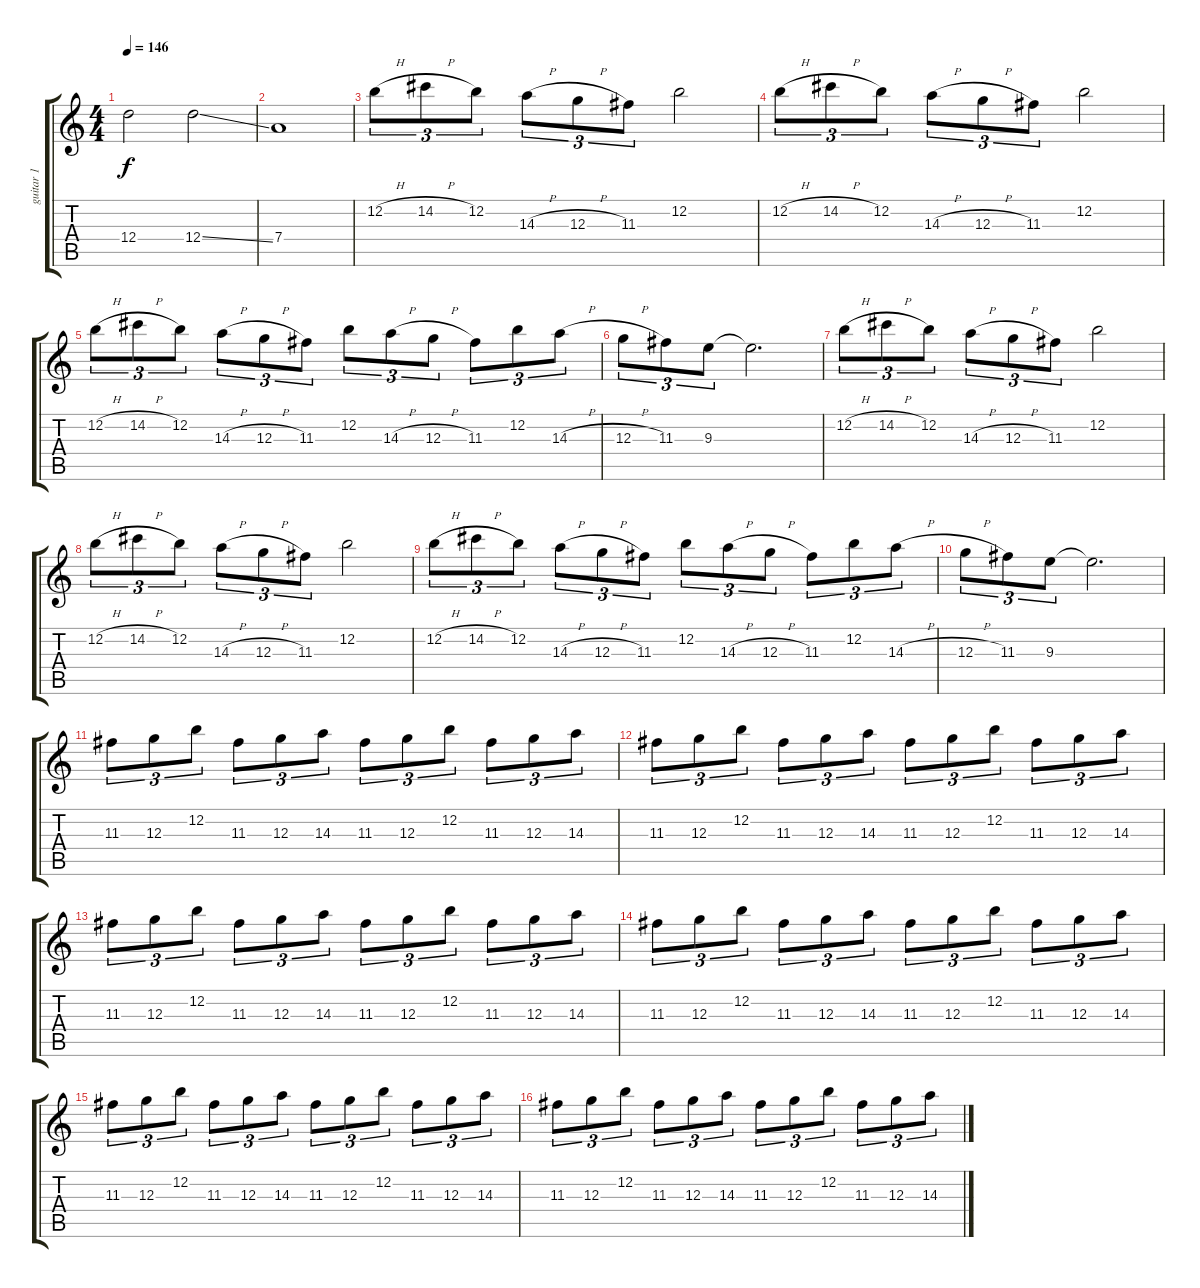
\track ("guitar 1" "guitar 1") {instrument distortionguitar}
\staff {score tabs}
\tuning (E4 B3 G3 D3 A2 E2) {hide}
\ts (4 4)
\tempo 146
\clef g2
\ks c
12.4.2{dy f} 12.4{ss}.2 |
7.4.1 |
12.2{h}.8{tu (3 2)} 14.2{h}.8{tu (3 2)} 12.2.8{tu (3 2)} 14.3{h}.8{tu (3 2)} 12.3{h}.8{tu (3 2)} 11.3.8{tu (3 2)} 12.2.2 |
12.2{h}.8{tu (3 2)} 14.2{h}.8{tu (3 2)} 12.2.8{tu (3 2)} 14.3{h}.8{tu (3 2)} 12.3{h}.8{tu (3 2)} 11.3.8{tu (3 2)} 12.2.2 |
12.2{h}.8{tu (3 2)} 14.2{h}.8{tu (3 2)} 12.2.8{tu (3 2)} 14.3{h}.8{tu (3 2)} 12.3{h}.8{tu (3 2)} 11.3.8{tu (3 2)} 12.2.8{tu (3 2)} 14.3{h}.8{tu (3 2)} 12.3{h}.8{tu (3 2)} 11.3.8{tu (3 2)} 12.2.8{tu (3 2)} 14.3{h}.8{tu (3 2)} |
12.3{h}.8{tu (3 2)} 11.3.8{tu (3 2)} 9.3.8{tu (3 2)} 9.3{t}.2{d} |
12.2{h}.8{tu (3 2)} 14.2{h}.8{tu (3 2)} 12.2.8{tu (3 2)} 14.3{h}.8{tu (3 2)} 12.3{h}.8{tu (3 2)} 11.3.8{tu (3 2)} 12.2.2 |
12.2{h}.8{tu (3 2)} 14.2{h}.8{tu (3 2)} 12.2.8{tu (3 2)} 14.3{h}.8{tu (3 2)} 12.3{h}.8{tu (3 2)} 11.3.8{tu (3 2)} 12.2.2 |
12.2{h}.8{tu (3 2)} 14.2{h}.8{tu (3 2)} 12.2.8{tu (3 2)} 14.3{h}.8{tu (3 2)} 12.3{h}.8{tu (3 2)} 11.3.8{tu (3 2)} 12.2.8{tu (3 2)} 14.3{h}.8{tu (3 2)} 12.3{h}.8{tu (3 2)} 11.3.8{tu (3 2)} 12.2.8{tu (3 2)} 14.3{h}.8{tu (3 2)} |
12.3{h}.8{tu (3 2)} 11.3.8{tu (3 2)} 9.3.8{tu (3 2)} 9.3{t}.2{d} |
11.3.8{tu (3 2)} 12.3.8{tu (3 2)} 12.2.8{tu (3 2)} 11.3.8{tu (3 2)} 12.3.8{tu (3 2)} 14.3.8{tu (3 2)} 11.3.8{tu (3 2)} 12.3.8{tu (3 2)} 12.2.8{tu (3 2)} 11.3.8{tu (3 2)} 12.3.8{tu (3 2)} 14.3.8{tu (3 2)} |
11.3.8{tu (3 2)} 12.3.8{tu (3 2)} 12.2.8{tu (3 2)} 11.3.8{tu (3 2)} 12.3.8{tu (3 2)} 14.3.8{tu (3 2)} 11.3.8{tu (3 2)} 12.3.8{tu (3 2)} 12.2.8{tu (3 2)} 11.3.8{tu (3 2)} 12.3.8{tu (3 2)} 14.3.8{tu (3 2)} |
11.3.8{tu (3 2)} 12.3.8{tu (3 2)} 12.2.8{tu (3 2)} 11.3.8{tu (3 2)} 12.3.8{tu (3 2)} 14.3.8{tu (3 2)} 11.3.8{tu (3 2)} 12.3.8{tu (3 2)} 12.2.8{tu (3 2)} 11.3.8{tu (3 2)} 12.3.8{tu (3 2)} 14.3.8{tu (3 2)} |
11.3.8{tu (3 2)} 12.3.8{tu (3 2)} 12.2.8{tu (3 2)} 11.3.8{tu (3 2)} 12.3.8{tu (3 2)} 14.3.8{tu (3 2)} 11.3.8{tu (3 2)} 12.3.8{tu (3 2)} 12.2.8{tu (3 2)} 11.3.8{tu (3 2)} 12.3.8{tu (3 2)} 14.3.8{tu (3 2)} |
11.3.8{tu (3 2)} 12.3.8{tu (3 2)} 12.2.8{tu (3 2)} 11.3.8{tu (3 2)} 12.3.8{tu (3 2)} 14.3.8{tu (3 2)} 11.3.8{tu (3 2)} 12.3.8{tu (3 2)} 12.2.8{tu (3 2)} 11.3.8{tu (3 2)} 12.3.8{tu (3 2)} 14.3.8{tu (3 2)} |
11.3.8{tu (3 2)} 12.3.8{tu (3 2)} 12.2.8{tu (3 2)} 11.3.8{tu (3 2)} 12.3.8{tu (3 2)} 14.3.8{tu (3 2)} 11.3.8{tu (3 2)} 12.3.8{tu (3 2)} 12.2.8{tu (3 2)} 11.3.8{tu (3 2)} 12.3.8{tu (3 2)} 14.3.8{tu (3 2)}
